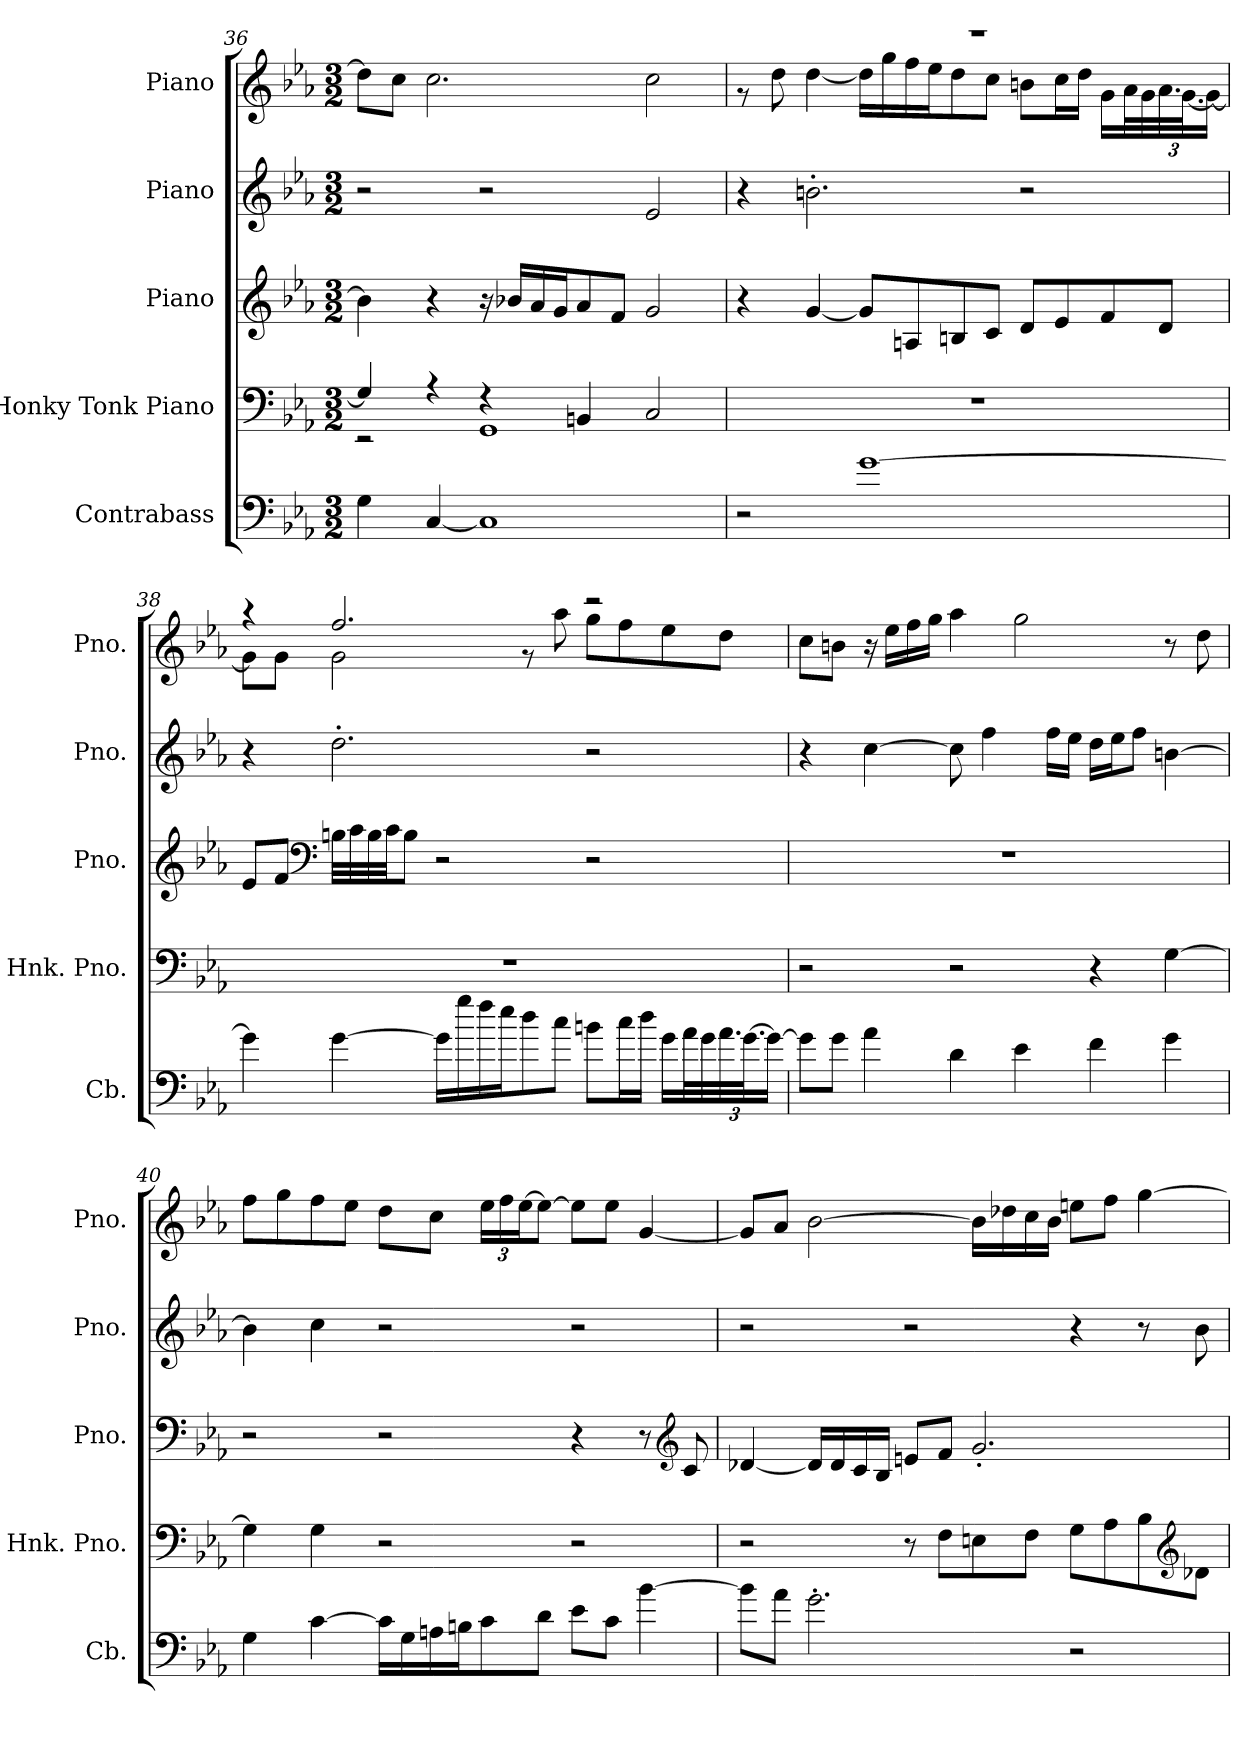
**kern	**kern	**kern	**kern	**kern
*part5	*part4	*part3	*part2	*part1
*staff5	*staff4	*staff3	*staff2	*staff1
*I"Contrabass	*I"Honky Tonk Piano	*I"Piano	*I"Piano	*I"Piano
*I'Cb.	*I'Hnk. Pno.	*I'Pno.	*I'Pno.	*I'Pno.
*clefF4	*clefF4	*clefG2	*clefG2	*clefG2
*ITrd7c12	*	*	*	*
*k[b-e-a-]	*k[b-e-a-]	*k[b-e-a-]	*k[b-e-a-]	*k[b-e-a-]
*M3/2	*M3/2	*M3/2	*M3/2	*M3/2
=36	=36	=36	=36	=36
*	*^	*	*	*
4GG\	4G/]	2r	4b\]	2r	8dd\L]
.	.	.	.	.	8cc\J
[4CC/	4r	.	4r	.	2.cc\
1CC]	4r	1GG	16r	2r	.
.	.	.	16b-X/LL	.	.
.	.	.	16a-/	.	.
.	.	.	16g/J	.	.
.	4BBn/	.	8a-/	.	.
.	.	.	8f/J	.	.
.	2C/	.	2g/	2e-/	2cc\
*	*v	*v	*	*	*
!!LO:LB:g=z
=37	=37	=37	=37	=37
*	*	*	*	*MM116
*	*	*	*	*^
2r	1.r	4r	4r	1.r	8r
.	.	.	.	.	8dd\
.	.	[4g/	2.bn'\	.	[4dd\
[1G	.	8g/L]	.	.	16dd\LL]
.	.	.	.	.	16gg\
.	.	8An/	.	.	16ff\
.	.	.	.	.	16ee-\J
.	.	8Bn/	.	.	8dd\
.	.	8c/J	.	.	8cc\J
.	.	8d/L	2r	.	8bn\L
.	.	8e-/	.	.	16cc\L
.	.	.	.	.	16dd\JJ
.	.	8f/	.	.	16g\LL
.	.	.	.	.	32a-\L
.	.	.	.	.	32g\
*	*	*	*	*	*Xbrackettup
.	.	8d/J	.	.	48.a-\
.	.	.	.	.	[48.g\J
.	.	.	.	.	16g\JJ_
!!LO:PB:g=z	!!
=38	=38	=38	=38	=38	=38
4G\]	1.r	8e-/L	4r	4r	8g\L]
.	.	8f/J	.	.	8g\J
*	*	*clefF4	*	*	*
[4G\	.	32Bn\LLL	2.dd'\	2.ff/	2g\
.	.	32c\	.	.	.
.	.	32B\	.	.	.
.	.	32c\JJ	.	.	.
.	.	8B\J	.	.	.
16G\LL]	.	2r	.	.	.
16g\	.	.	.	.	.
16f\	.	.	.	.	.
16e-\J	.	.	.	.	.
8d\	.	.	.	.	8r
8c\J	.	.	.	.	8aa-\
8Bn\L	.	2r	2r	2r	8gg\L
16c\L	.	.	.	.	8ff\
16d\JJ	.	.	.	.	.
16G\LL	.	.	.	.	8ee-\
32A-\L	.	.	.	.	.
32G\	.	.	.	.	.
*Xbrackettup	*	*	*	*	*
48.A-\	.	.	.	.	8dd\J
[48.G\J	.	.	.	.	.
16G\JJ_	.	.	.	.	.
*	*	*	*	*v	*v
!!LO:LB:g=z
=39	=39	=39	=39	=39
8G\L]	2r	1.r	4r	8cc\L
8G\J	.	.	.	8bn\J
4A-\	.	.	[4cc\	16r
.	.	.	.	16ee-\LL
.	.	.	.	16ff\
.	.	.	.	16gg\JJ
4D\	2r	.	8cc\]	4aa-\
.	.	.	4ff\	.
4E-\	.	.	.	2gg\
.	.	.	16ff\LL	.
.	.	.	16ee-\JJ	.
4F\	4r	.	16dd\LL	.
.	.	.	16ee-\J	.
.	.	.	8ff\J	.
4G\	[4G\	.	[4bn\	8r
.	.	.	.	8dd\
=40	=40	=40	=40	=40
4GG\	4G\]	2r	4b\]	8ff\L
.	.	.	.	8gg\
[4C\	4G\	.	4cc\	8ff\
.	.	.	.	8ee-\J
16C\LL]	2r	2r	2r	8dd\L
16GG\	.	.	.	.
16AAn\	.	.	.	8cc\J
16BBn\J	.	.	.	.
8C\	.	.	.	24ee-\LL
.	.	.	.	24ff\
.	.	.	.	[24ee-\J
8D\J	.	.	.	8ee-\J_
8E-\L	2r	4r	2r	8ee-\L]
8C\J	.	.	.	8ee-\J
[4B-\	.	8r	.	[4g/
*	*	*clefG2	*	*
.	.	8c/	.	.
!!LO:PB:g=z
=41	=41	=41	=41	=41
8B-\L]	2r	[4d-X/	2r	8g/L]
8A-\J	.	.	.	8a-/J
2.G'\	.	16d-/LL]	.	[2b-\
.	.	16d-/	.	.
.	.	16c/	.	.
.	.	16B-/JJ	.	.
.	8r	8en/L	2r	.
.	8F\L	8f/J	.	.
.	8En\	2.g'/	.	16b-\LL]
.	.	.	.	16dd-X\
.	8F\J	.	.	16cc\
.	.	.	.	16b-\JJ
2r	8G\L	.	4r	8een\L
.	8A-\	.	.	8ff\J
.	8B-\	.	8r	[4gg\
*	*clefG2	*	*	*
.	8d-X\J	.	8b-\	.
=	=	=	=	=
*-	*-	*-	*-	*-
